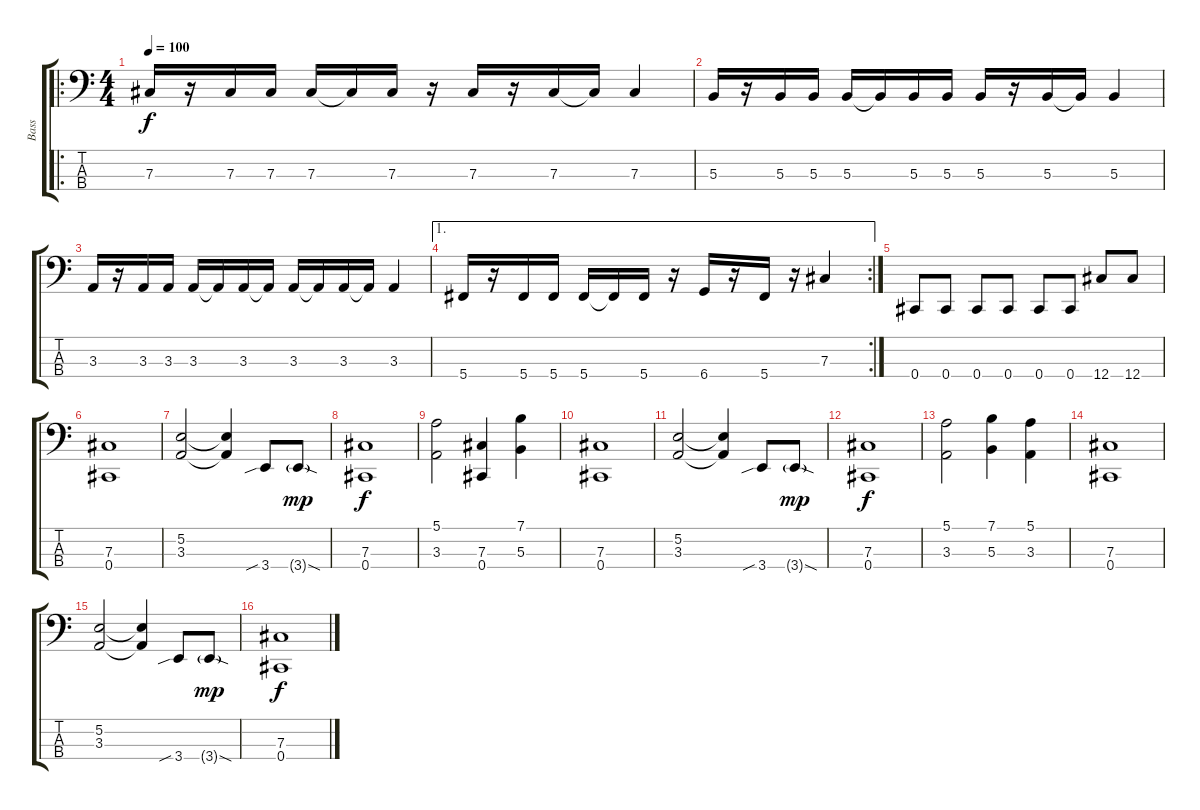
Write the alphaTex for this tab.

\track ("Bass" "Bass") {instrument electricbasspick}
\staff {score tabs}
\tuning (E2 B1 Gb1 Db1) {hide}
\ro
\ts (4 4)
\tempo 100
\clef f4
\ks c
7.3.16{dy f} r.16 7.3.16 7.3.16 7.3.16 7.3{t}.16 7.3.16 r.16 7.3.16 r.16 7.3.16 7.3{t}.16 7.3.4 |
5.3.16 r.16 5.3.16 5.3.16 5.3.16 5.3{t}.16 5.3.16 5.3.16 5.3.16 r.16 5.3.16 5.3{t}.16 5.3.4 |
3.3.16 r.16 3.3.16 3.3.16 3.3.16 3.3{t}.16 3.3.16 3.3{t}.16 3.3.16 3.3{t}.16 3.3.16 3.3{t}.16 3.3.4 |
\ae 1
\rc 2
5.4.16 r.16 5.4.16 5.4.16 5.4.16 5.4{t}.16 5.4.16 r.16 6.4.16 r.16 5.4.16 r.16 7.3.4 |
0.4.8 0.4.8 0.4.8 0.4.8 0.4.8 0.4.8 12.4.8 12.4.8 |
(7.3 0.4).1 |
(5.2 3.3).2 (5.2{t} 3.3{t}).4 3.4{sib}.8 3.4{sod g}.8{dy mp} |
(7.3 0.4).1{dy f} |
(5.1 3.3).2 (7.3 0.4).4 (7.1 5.3).4 |
(7.3 0.4).1 |
(5.2 3.3).2 (5.2{t} 3.3{t}).4 3.4{sib}.8 3.4{sod g}.8{dy mp} |
(7.3 0.4).1{dy f} |
(5.1 3.3).2 (7.1 5.3).4 (5.1 3.3).4 |
(7.3 0.4).1 |
(5.2 3.3).2 (5.2{t} 3.3{t}).4 3.4{sib}.8 3.4{sod g}.8{dy mp} |
(7.3 0.4).1{dy f}
